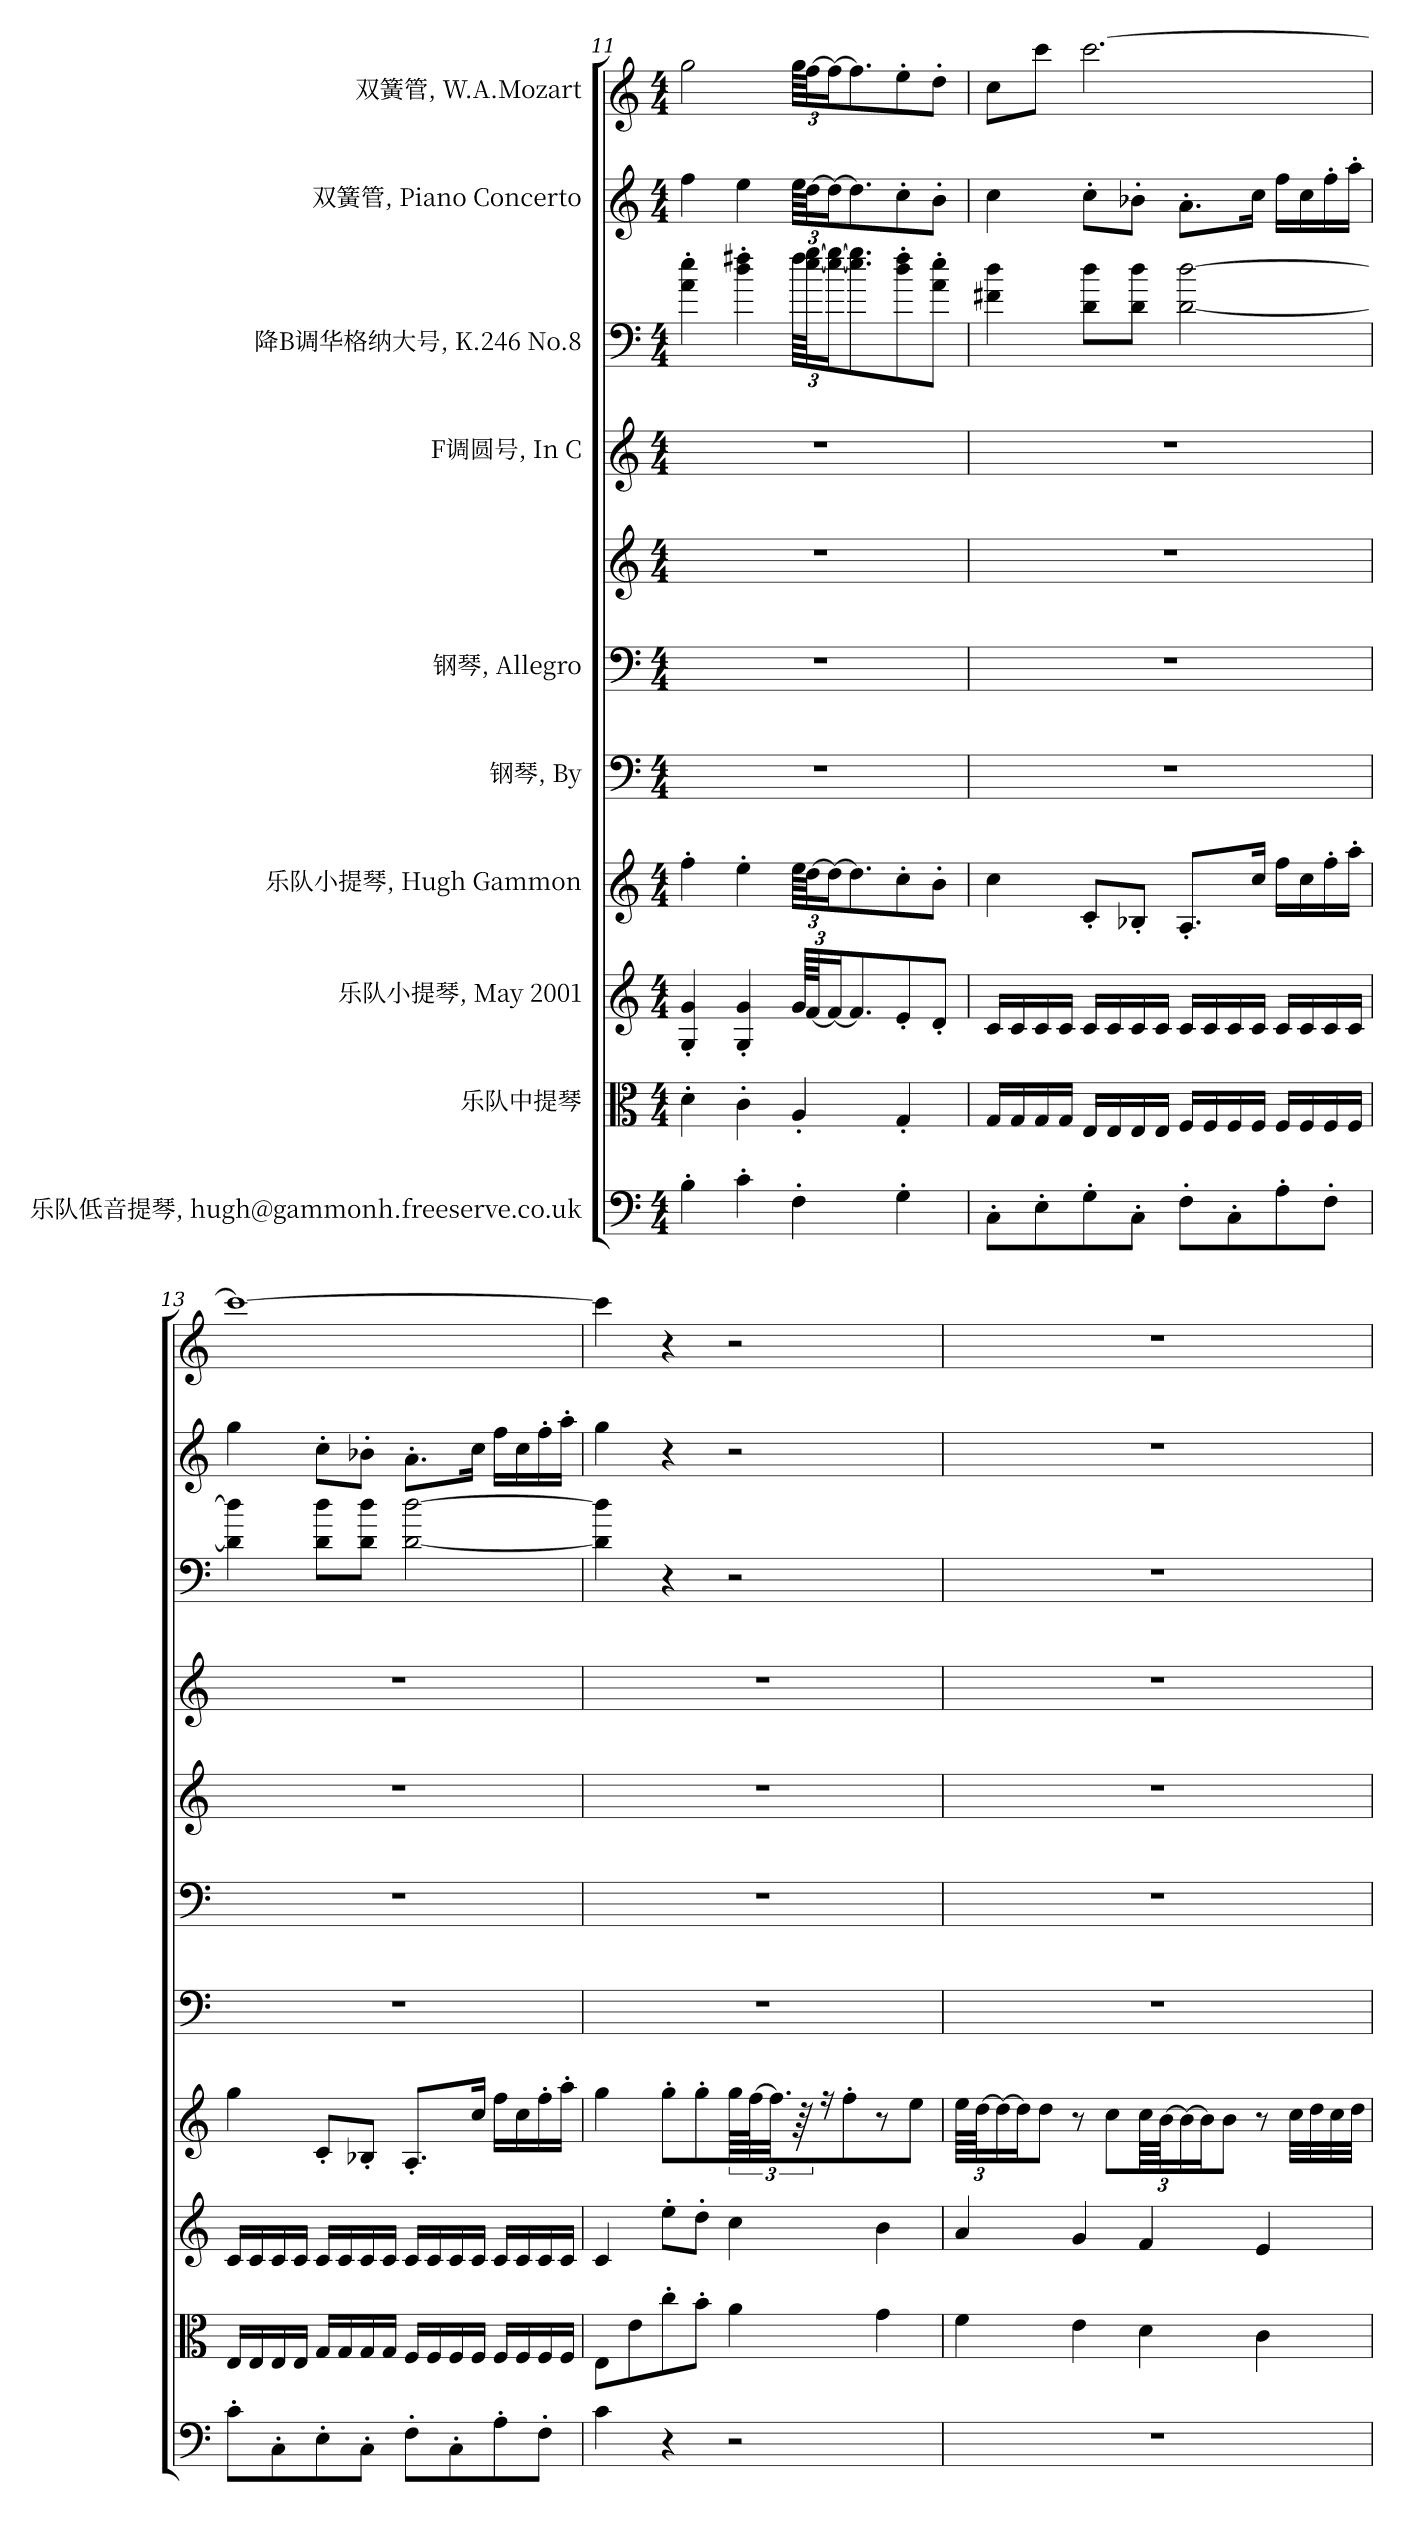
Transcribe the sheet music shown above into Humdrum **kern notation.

**kern	**kern	**kern	**kern	**kern	**kern	**kern	**kern	**kern	**kern	**kern
*part10	*part9	*part8	*part7	*part6	*part5	*part5	*part4	*part3	*part2	*part1
*staff11	*staff10	*staff9	*staff8	*staff7	*staff6	*staff5	*staff4	*staff3	*staff2	*staff1
*I"乐队低音提琴, hugh@gammonh.freeserve.co.uk	*I"乐队中提琴	*I"乐队小提琴, May 2001	*I"乐队小提琴, Hugh Gammon	*I"钢琴,       By	*I"钢琴, Allegro	*	*I"F调圆号, In C	*I"降B调华格纳大号, K.246 No.8	*I"双簧管, Piano Concerto	*I"双簧管, W.A.Mozart
!!LO:PB:g=z
*clefF4	*clefC3	*clefG2	*clefG2	*clefF4	*clefF4	*clefG2	*clefG2	*clefF4	*clefG2	*clefG2
*ITrd7c12	*	*	*	*	*	*	*ITrd4c7	*ITrd1c2	*	*
*k[]	*k[]	*k[]	*k[]	*k[]	*k[]	*k[]	*k[b-]	*k[b-e-]	*k[]	*k[]
*M4/4	*M4/4	*M4/4	*M4/4	*M4/4	*M4/4	*M4/4	*M4/4	*M4/4	*M4/4	*M4/4
=11	=11	=11	=11	=11	=11	=11	=11	=11	=11	=11
4BB'\	4d'\	4G/' 4g/'	4ff'\	1r	1r	1r	1r	4g\' 4dd\'	4ff\	2gg\
4C'\	4c'\	4G/' 4g/'	4ee'\	.	.	.	.	4cc\' 4een\'	4ee\	.
*	*	*Xbrackettup	*Xbrackettup	*	*	*	*	*Xbrackettup	*Xbrackettup	*Xbrackettup
4FF'\	4A'/	96g/LLLL	96ee\LLLL	.	.	.	.	96ee\LLLL	96ee\LLLL	96gg\LLLL
.	.	[96f/JJ	[96dd\JJ	.	.	.	.	[96dd\ [96ff\JJ	[96dd\JJ	[96ff\JJ
.	.	24f/J_	24dd\J_	.	.	.	.	24dd\_ 24ff\_J	24dd\J_	24ff\J_
.	.	8.f/]	8.dd\]	.	.	.	.	8.dd\] 8.ff\]	8.dd\]	8.ff\]
4GG'\	4G'/	8e'/	8cc'\	.	.	.	.	8cc\' 8ee\'	8cc'\	8ee'\
.	.	8d'/J	8b'\J	.	.	.	.	8g\' 8dd\'J	8b'\J	8dd'\J
=12	=12	=12	=12	=12	=12	=12	=12	=12	=12	=12
8CC'\L	16G/LL	16c/LL	4cc\	1r	1r	1r	1r	4en\ 4cc\	4cc\	8cc\L
.	16G/	16c/	.	.	.	.	.	.	.	.
8EE'\	16G/	16c/	.	.	.	.	.	.	.	8ccc\J
.	16G/JJ	16c/JJ	.	.	.	.	.	.	.	.
8GG'\	16E/LL	16c/LL	8c'/L	.	.	.	.	8c\ 8cc\L	8cc'\L	[2.ccc\
.	16E/	16c/	.	.	.	.	.	.	.	.
8CC'\J	16E/	16c/	8B-X'/J	.	.	.	.	8c\ 8cc\J	8b-X'\J	.
.	16E/JJ	16c/JJ	.	.	.	.	.	.	.	.
8FF'\L	16F/LL	16c/LL	8.A'/L	.	.	.	.	[2c\ [2cc\	8.a'\L	.
.	16F/	16c/	.	.	.	.	.	.	.	.
8CC'\	16F/	16c/	.	.	.	.	.	.	.	.
.	16F/JJ	16c/JJ	16cc/Jk	.	.	.	.	.	16cc\Jk	.
8AA'\	16F/LL	16c/LL	16ff\LL	.	.	.	.	.	16ff\LL	.
.	16F/	16c/	16cc\	.	.	.	.	.	16cc\	.
8FF'\J	16F/	16c/	16ff'\	.	.	.	.	.	16ff'\	.
.	16F/JJ	16c/JJ	16aa'\JJ	.	.	.	.	.	16aa'\JJ	.
!!LO:PB:g=z
=13	=13	=13	=13	=13	=13	=13	=13	=13	=13	=13
8C'\L	16E/LL	16c/LL	4gg\	1r	1r	1r	1r	4c\] 4cc\]	4gg\	1ccc_
.	16E/	16c/	.	.	.	.	.	.	.	.
8CC'\	16E/	16c/	.	.	.	.	.	.	.	.
.	16E/JJ	16c/JJ	.	.	.	.	.	.	.	.
8EE'\	16G/LL	16c/LL	8c'/L	.	.	.	.	8c\ 8cc\L	8cc'\L	.
.	16G/	16c/	.	.	.	.	.	.	.	.
8CC'\J	16G/	16c/	8B-X'/J	.	.	.	.	8c\ 8cc\J	8b-X'\J	.
.	16G/JJ	16c/JJ	.	.	.	.	.	.	.	.
8FF'\L	16F/LL	16c/LL	8.A'/L	.	.	.	.	[2c\ [2cc\	8.a'\L	.
.	16F/	16c/	.	.	.	.	.	.	.	.
8CC'\	16F/	16c/	.	.	.	.	.	.	.	.
.	16F/JJ	16c/JJ	16cc/Jk	.	.	.	.	.	16cc\Jk	.
8AA'\	16F/LL	16c/LL	16ff\LL	.	.	.	.	.	16ff\LL	.
.	16F/	16c/	16cc\	.	.	.	.	.	16cc\	.
8FF'\J	16F/	16c/	16ff'\	.	.	.	.	.	16ff'\	.
.	16F/JJ	16c/JJ	16aa'\JJ	.	.	.	.	.	16aa'\JJ	.
=14	=14	=14	=14	=14	=14	=14	=14	=14	=14	=14
4C\	8E\L	4c/	4gg\	1r	1r	1r	1r	4c\] 4cc\]	4gg\	4ccc\]
.	8e\	.	.	.	.	.	.	.	.	.
4r	8cc'\	8ee'\L	8gg'\L	.	.	.	.	4r	4r	4r
.	8b'\J	8dd'\J	8gg'\	.	.	.	.	.	.	.
*	*	*	*brackettup	*	*	*	*	*	*	*
2r	4a\	4cc\	96gg\LLL	.	.	.	.	2r	2r	2r
.	.	.	[96ff\J	.	.	.	.	.	.	.
.	.	.	48.ff\JJJ]	.	.	.	.	.	.	.
.	.	.	96r	.	.	.	.	.	.	.
.	.	.	16r	.	.	.	.	.	.	.
.	.	.	8ff'\	.	.	.	.	.	.	.
.	4g\	4b\	8r	.	.	.	.	.	.	.
.	.	.	8ee\	.	.	.	.	.	.	.
!!LO:PB:g=z
=15	=15	=15	=15	=15	=15	=15	=15	=15	=15	=15
*	*	*	*Xbrackettup	*	*	*	*	*	*	*
1r	4f\	4a/	96ee\LLLL	1r	1r	1r	1r	1r	1r	1r
.	.	.	[96dd\JJ	.	.	.	.	.	.	.
.	.	.	24dd\_	.	.	.	.	.	.	.
.	.	.	16dd\J]	.	.	.	.	.	.	.
.	.	.	8dd\J	.	.	.	.	.	.	.
.	4e\	4g/	8r	.	.	.	.	.	.	.
.	.	.	8cc\L	.	.	.	.	.	.	.
.	4d\	4f/	96cc\LLL	.	.	.	.	.	.	.
.	.	.	[96b\JJ	.	.	.	.	.	.	.
.	.	.	24b\_	.	.	.	.	.	.	.
.	.	.	16b\J]	.	.	.	.	.	.	.
.	.	.	8b\J	.	.	.	.	.	.	.
.	4c\	4e/	8r	.	.	.	.	.	.	.
.	.	.	32cc\LLL	.	.	.	.	.	.	.
.	.	.	32dd\	.	.	.	.	.	.	.
.	.	.	32cc\	.	.	.	.	.	.	.
.	.	.	32dd\JJJ	.	.	.	.	.	.	.
=	=	=	=	=	=	=	=	=	=	=
*-	*-	*-	*-	*-	*-	*-	*-	*-	*-	*-
